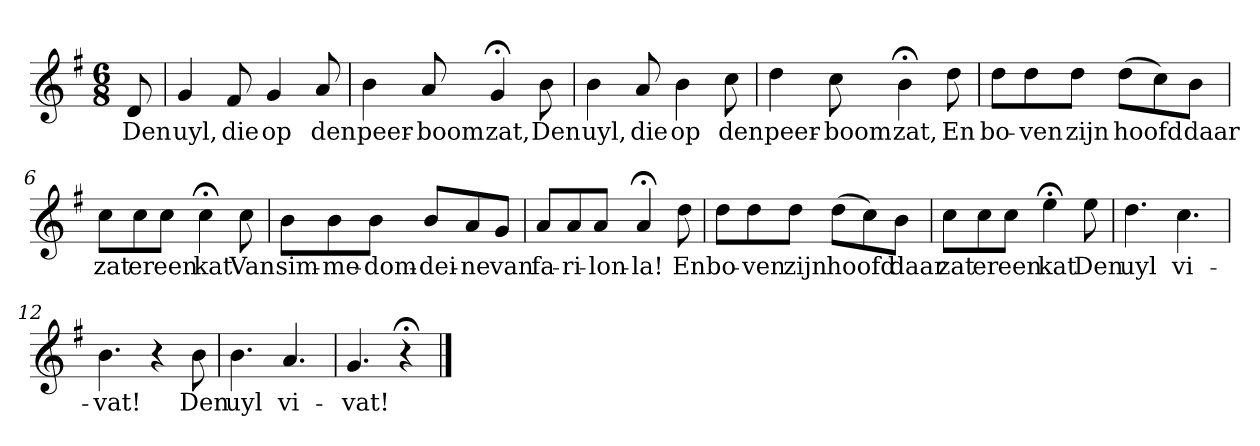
**kern	**text
*part1	*part1
*staff1	*staff1
*k[f#]	*
*G:	*
*M6/8	*
*MM120	*
=	=
8d	Den
=1	=1
4g	uyl,
8f#	die
4g	op
8a	den
=2	=2
4b	peer-
8a	-boom
4g;<	zat,
8b	Den
=3	=3
4b	uyl,
8a	die
4b	op
8cc	den
=4	=4
4dd	peer-
8cc	-boom
4b;<	zat,
8dd	En
=5	=5
8ddL	bo-
8dd	-ven
8ddJ	zijn
(8ddL	hoofd
8cc)	.
8bJ	daar
=6	=6
8ccL	zat
8cc	er
8ccJ	een
4cc;<	kat
8cc	Van
=7	=7
8bL	sim-
8b	-me-
8bJ	-dom-
8bL	-dei-
8a	-ne
8gJ	van
=8	=8
8aL	fa-
8a	-ri-
8aJ	-lon-
4a;<	-la!
8dd	En
=9	=9
8ddL	bo-
8dd	-ven
8ddJ	zijn
(8ddL	hoofd
8cc)	.
8bJ	daar
=10	=10
8ccL	zat
8cc	er
8ccJ	een
4ee;<	kat
8ee	Den
=11	=11
4.dd	uyl
4.cc	vi-
=12	=12
4.b	-vat!
4r	.
8b	Den
=13	=13
4.b	uyl
4.a	vi-
=14	=14
4.g	-vat!
4r;<	.
==	==
*-	*-
